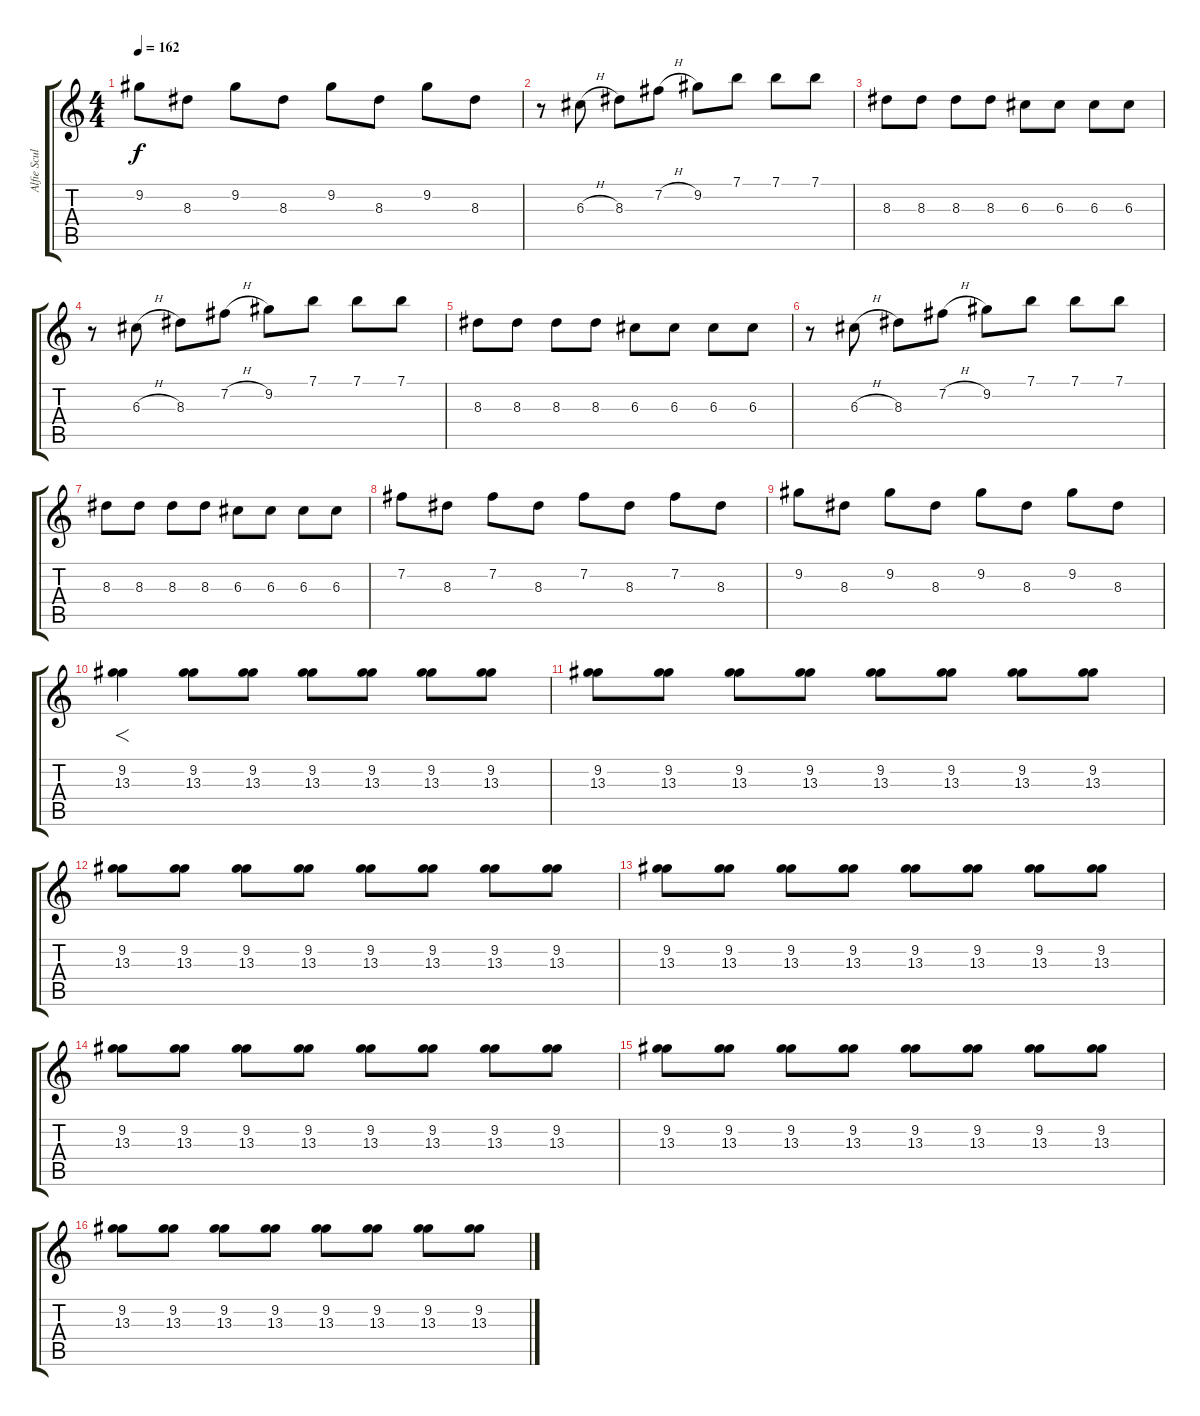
\track ("Alfie Scully" "Alfie Scul") {instrument distortionguitar}
\staff {score tabs}
\tuning (E4 B3 G3 D3 A2 E2) {hide}
\ts (4 4)
\tempo 162
\clef g2
\ks c
9.2.8{dy f} 8.3.8 9.2.8 8.3.8 9.2.8 8.3.8 9.2.8 8.3.8 |
r.8 6.3{h}.8 8.3.8 7.2{h}.8 9.2.8 7.1.8 7.1.8 7.1.8 |
8.3.8 8.3.8 8.3.8 8.3.8 6.3.8 6.3.8 6.3.8 6.3.8 |
r.8 6.3{h}.8 8.3.8 7.2{h}.8 9.2.8 7.1.8 7.1.8 7.1.8 |
8.3.8 8.3.8 8.3.8 8.3.8 6.3.8 6.3.8 6.3.8 6.3.8 |
r.8 6.3{h}.8 8.3.8 7.2{h}.8 9.2.8 7.1.8 7.1.8 7.1.8 |
8.3.8 8.3.8 8.3.8 8.3.8 6.3.8 6.3.8 6.3.8 6.3.8 |
7.2.8 8.3.8 7.2.8 8.3.8 7.2.8 8.3.8 7.2.8 8.3.8 |
9.2.8 8.3.8 9.2.8 8.3.8 9.2.8 8.3.8 9.2.8 8.3.8 |
(9.2 13.3).4{f} (9.2 13.3).8{volume 6} (9.2 13.3).8 (9.2 13.3).8 (9.2 13.3).8 (9.2 13.3).8 (9.2 13.3).8 |
(9.2 13.3).8 (9.2 13.3).8 (9.2 13.3).8 (9.2 13.3).8 (9.2 13.3).8 (9.2 13.3).8 (9.2 13.3).8 (9.2 13.3).8 |
(9.2 13.3).8 (9.2 13.3).8 (9.2 13.3).8 (9.2 13.3).8 (9.2 13.3).8 (9.2 13.3).8 (9.2 13.3).8 (9.2 13.3).8 |
(9.2 13.3).8 (9.2 13.3).8 (9.2 13.3).8 (9.2 13.3).8 (9.2 13.3).8 (9.2 13.3).8 (9.2 13.3).8 (9.2 13.3).8 |
(9.2 13.3).8 (9.2 13.3).8 (9.2 13.3).8 (9.2 13.3).8 (9.2 13.3).8 (9.2 13.3).8 (9.2 13.3).8 (9.2 13.3).8 |
(9.2 13.3).8 (9.2 13.3).8 (9.2 13.3).8 (9.2 13.3).8 (9.2 13.3).8 (9.2 13.3).8 (9.2 13.3).8 (9.2 13.3).8 |
(9.2 13.3).8 (9.2 13.3).8 (9.2 13.3).8 (9.2 13.3).8 (9.2 13.3).8 (9.2 13.3).8 (9.2 13.3).8 (9.2 13.3).8
